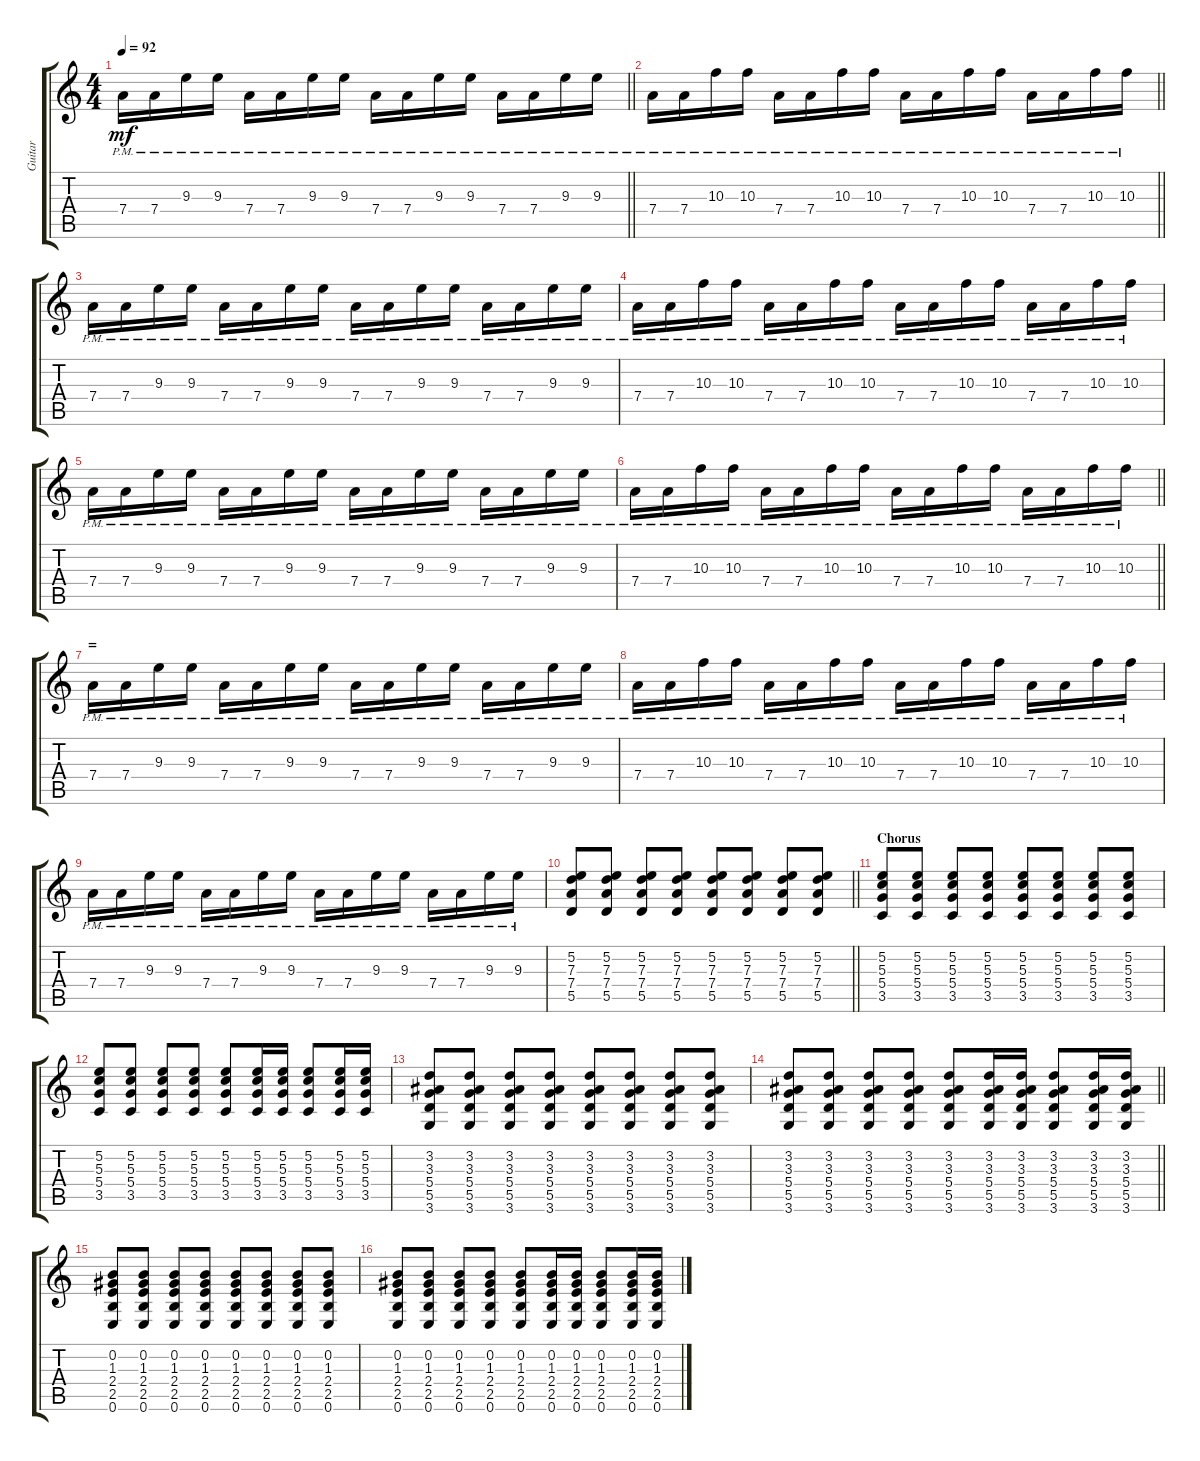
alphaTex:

\track ("Guitar" "Guitar") {instrument overdrivenguitar}
\staff {score tabs}
\tuning (E4 B3 G3 D3 A2 E2) {hide}
\ts (4 4)
\tempo 92
\clef g2
\barLineRight lightlight
\ks c
7.4{pm}.16{dy mf} 7.4{pm}.16 9.3{pm}.16 9.3{pm}.16 7.4{pm}.16 7.4{pm}.16 9.3{pm}.16 9.3{pm}.16 7.4{pm}.16 7.4{pm}.16 9.3{pm}.16 9.3{pm}.16 7.4{pm}.16 7.4{pm}.16 9.3{pm}.16 9.3{pm}.16 |
\section ("" "")
\barLineRight lightlight
7.4{pm}.16 7.4{pm}.16 10.3{pm}.16 10.3{pm}.16 7.4{pm}.16 7.4{pm}.16 10.3{pm}.16 10.3{pm}.16 7.4{pm}.16 7.4{pm}.16 10.3{pm}.16 10.3{pm}.16 7.4{pm}.16 7.4{pm}.16 10.3{pm}.16 10.3{pm}.16 |
\section ("" "")
7.4{pm}.16 7.4{pm}.16 9.3{pm}.16 9.3{pm}.16 7.4{pm}.16 7.4{pm}.16 9.3{pm}.16 9.3{pm}.16 7.4{pm}.16 7.4{pm}.16 9.3{pm}.16 9.3{pm}.16 7.4{pm}.16 7.4{pm}.16 9.3{pm}.16 9.3{pm}.16 |
7.4{pm}.16 7.4{pm}.16 10.3{pm}.16 10.3{pm}.16 7.4{pm}.16 7.4{pm}.16 10.3{pm}.16 10.3{pm}.16 7.4{pm}.16 7.4{pm}.16 10.3{pm}.16 10.3{pm}.16 7.4{pm}.16 7.4{pm}.16 10.3{pm}.16 10.3{pm}.16 |
7.4{pm}.16 7.4{pm}.16 9.3{pm}.16 9.3{pm}.16 7.4{pm}.16 7.4{pm}.16 9.3{pm}.16 9.3{pm}.16 7.4{pm}.16 7.4{pm}.16 9.3{pm}.16 9.3{pm}.16 7.4{pm}.16 7.4{pm}.16 9.3{pm}.16 9.3{pm}.16 |
\barLineRight lightlight
7.4{pm}.16 7.4{pm}.16 10.3{pm}.16 10.3{pm}.16 7.4{pm}.16 7.4{pm}.16 10.3{pm}.16 10.3{pm}.16 7.4{pm}.16 7.4{pm}.16 10.3{pm}.16 10.3{pm}.16 7.4{pm}.16 7.4{pm}.16 10.3{pm}.16 10.3{pm}.16 |
\section ("" "=")
7.4{pm}.16 7.4{pm}.16 9.3{pm}.16 9.3{pm}.16 7.4{pm}.16 7.4{pm}.16 9.3{pm}.16 9.3{pm}.16 7.4{pm}.16 7.4{pm}.16 9.3{pm}.16 9.3{pm}.16 7.4{pm}.16 7.4{pm}.16 9.3{pm}.16 9.3{pm}.16 |
7.4{pm}.16 7.4{pm}.16 10.3{pm}.16 10.3{pm}.16 7.4{pm}.16 7.4{pm}.16 10.3{pm}.16 10.3{pm}.16 7.4{pm}.16 7.4{pm}.16 10.3{pm}.16 10.3{pm}.16 7.4{pm}.16 7.4{pm}.16 10.3{pm}.16 10.3{pm}.16 |
7.4{pm}.16 7.4{pm}.16 9.3{pm}.16 9.3{pm}.16 7.4{pm}.16 7.4{pm}.16 9.3{pm}.16 9.3{pm}.16 7.4{pm}.16 7.4{pm}.16 9.3{pm}.16 9.3{pm}.16 7.4{pm}.16 7.4{pm}.16 9.3{pm}.16 9.3{pm}.16 |
\barLineRight lightlight
(5.2 7.3 7.4 5.5).8 (5.2 7.3 7.4 5.5).8 (5.2 7.3 7.4 5.5).8 (5.2 7.3 7.4 5.5).8 (5.2 7.3 7.4 5.5).8 (5.2 7.3 7.4 5.5).8 (5.2 7.3 7.4 5.5).8 (5.2 7.3 7.4 5.5).8 |
\section ("" "Chorus")
(5.2 5.3 5.4 3.5).8 (5.2 5.3 5.4 3.5).8 (5.2 5.3 5.4 3.5).8 (5.2 5.3 5.4 3.5).8 (5.2 5.3 5.4 3.5).8 (5.2 5.3 5.4 3.5).8 (5.2 5.3 5.4 3.5).8 (5.2 5.3 5.4 3.5).8 |
(5.2 5.3 5.4 3.5).8 (5.2 5.3 5.4 3.5).8 (5.2 5.3 5.4 3.5).8 (5.2 5.3 5.4 3.5).8 (5.2 5.3 5.4 3.5).8 (5.2 5.3 5.4 3.5).16 (5.2 5.3 5.4 3.5).16 (5.2 5.3 5.4 3.5).8 (5.2 5.3 5.4 3.5).16 (5.2 5.3 5.4 3.5).16 |
(3.2 3.3 5.4 5.5 3.6).8 (3.2 3.3 5.4 5.5 3.6).8 (3.2 3.3 5.4 5.5 3.6).8 (3.2 3.3 5.4 5.5 3.6).8 (3.2 3.3 5.4 5.5 3.6).8 (3.2 3.3 5.4 5.5 3.6).8 (3.2 3.3 5.4 5.5 3.6).8 (3.2 3.3 5.4 5.5 3.6).8 |
\barLineRight lightlight
(3.2 3.3 5.4 5.5 3.6).8 (3.2 3.3 5.4 5.5 3.6).8 (3.2 3.3 5.4 5.5 3.6).8 (3.2 3.3 5.4 5.5 3.6).8 (3.2 3.3 5.4 5.5 3.6).8 (3.2 3.3 5.4 5.5 3.6).16 (3.2 3.3 5.4 5.5 3.6).16 (3.2 3.3 5.4 5.5 3.6).8 (3.2 3.3 5.4 5.5 3.6).16 (3.2 3.3 5.4 5.5 3.6).16 |
\section ("" "")
(0.2 1.3 2.4 2.5 0.6).8 (0.2 1.3 2.4 2.5 0.6).8 (0.2 1.3 2.4 2.5 0.6).8 (0.2 1.3 2.4 2.5 0.6).8 (0.2 1.3 2.4 2.5 0.6).8 (0.2 1.3 2.4 2.5 0.6).8 (0.2 1.3 2.4 2.5 0.6).8 (0.2 1.3 2.4 2.5 0.6).8 |
(0.2 1.3 2.4 2.5 0.6).8 (0.2 1.3 2.4 2.5 0.6).8 (0.2 1.3 2.4 2.5 0.6).8 (0.2 1.3 2.4 2.5 0.6).8 (0.2 1.3 2.4 2.5 0.6).8 (0.2 1.3 2.4 2.5 0.6).16 (0.2 1.3 2.4 2.5 0.6).16 (0.2 1.3 2.4 2.5 0.6).8 (0.2 1.3 2.4 2.5 0.6).16 (0.2 1.3 2.4 2.5 0.6).16
